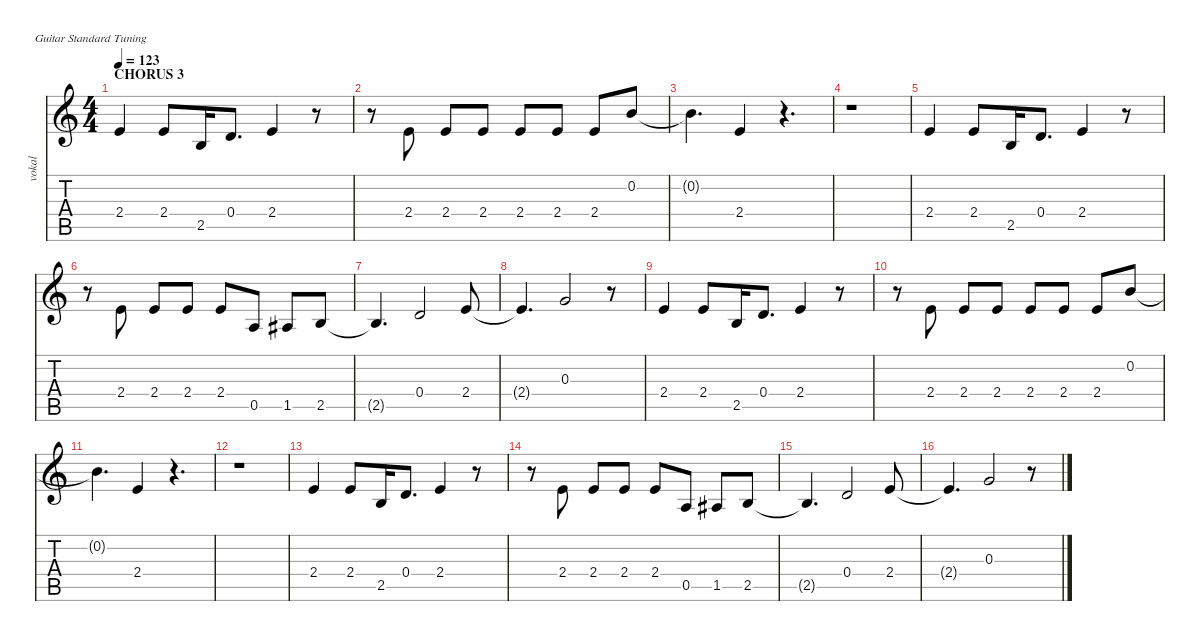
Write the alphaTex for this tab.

\defaultSystemsLayout 4
\hideDynamics
\bracketExtendMode nobrackets
\otherSystemsTrackNameOrientation horizontal
\track ("Vocal" "vokal") {instrument acousticguitarsteel}
\staff {score tabs}
\tuning (E4 B3 G3 D3 A2 E2)
\ts (4 4)
\section ("" "CHORUS 3")
\tempo 123
\clef g2
\ks c
2.4.4{dy mf beam Up} 2.4.8{beam Up} 2.5.16{beam Up} 0.4.8{d beam Up} 2.4.4{beam Up} r.8{beam Up} |
r.8{beam Down} 2.4.8{beam Up} 2.4.8{beam Up} 2.4.8{beam Up} 2.4.8{beam Up} 2.4.8{beam Up} 2.4.8{beam Up} 0.2.8{beam Up} |
0.2{t}.4{d beam Down} 2.4.4{beam Up} r.4{d beam Up} |
r.1{beam Down} |
2.4.4{beam Up} 2.4.8{beam Up} 2.5.16{beam Up} 0.4.8{d beam Up} 2.4.4{beam Up} r.8{beam Up} |
r.8{beam Down} 2.4.8{beam Up} 2.4.8{beam Up} 2.4.8{beam Up} 2.4.8{beam Up} 0.5.8{beam Up} 1.5{acc #}.8{beam Up} 2.5.8{beam Up} |
2.5{t}.4{d beam Up} 0.4.2{beam Up} 2.4.8{beam Up} |
2.4{t}.4{d beam Up} 0.3.2{beam Up} r.8{beam Up} |
2.4.4{beam Up} 2.4.8{beam Up} 2.5.16{beam Up} 0.4.8{d beam Up} 2.4.4{beam Up} r.8{beam Up} |
r.8{beam Down} 2.4.8{beam Up} 2.4.8{beam Up} 2.4.8{beam Up} 2.4.8{beam Up} 2.4.8{beam Up} 2.4.8{beam Up} 0.2.8{beam Up} |
0.2{t}.4{d beam Down} 2.4.4{beam Up} r.4{d beam Up} |
r.1{beam Down} |
2.4.4{beam Up} 2.4.8{beam Up} 2.5.16{beam Up} 0.4.8{d beam Up} 2.4.4{beam Up} r.8{beam Up} |
r.8{beam Down} 2.4.8{beam Up} 2.4.8{beam Up} 2.4.8{beam Up} 2.4.8{beam Up} 0.5.8{beam Up} 1.5{acc #}.8{beam Up} 2.5.8{beam Up} |
2.5{t}.4{d beam Up} 0.4.2{beam Up} 2.4.8{beam Up} |
2.4{t}.4{d beam Up} 0.3.2{beam Up} r.8{beam Up}
